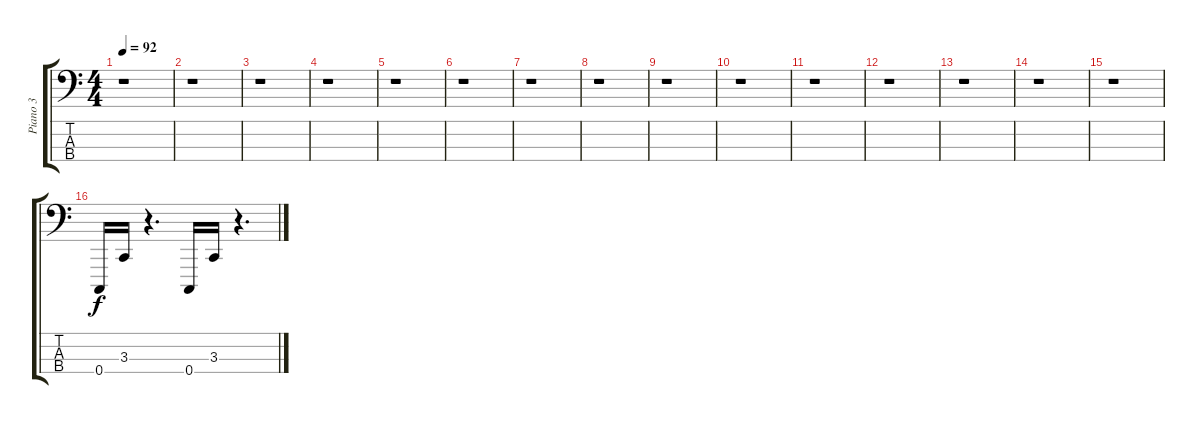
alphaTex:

\track ("Piano 3" "Piano 3") {instrument acousticgrandpiano}
\staff {score tabs}
\tuning (G2 D2 A1 C1) {hide}
\ts (4 4)
\tempo 92
\clef f4
\ks c
r.1{dy f} |
r.1 |
r.1 |
r.1 |
r.1 |
r.1 |
r.1 |
r.1 |
r.1 |
r.1 |
r.1 |
r.1 |
r.1 |
r.1 |
r.1 |
0.4.16 3.3.16 r.4{d} 0.4.16 3.3.16 r.4{d}
